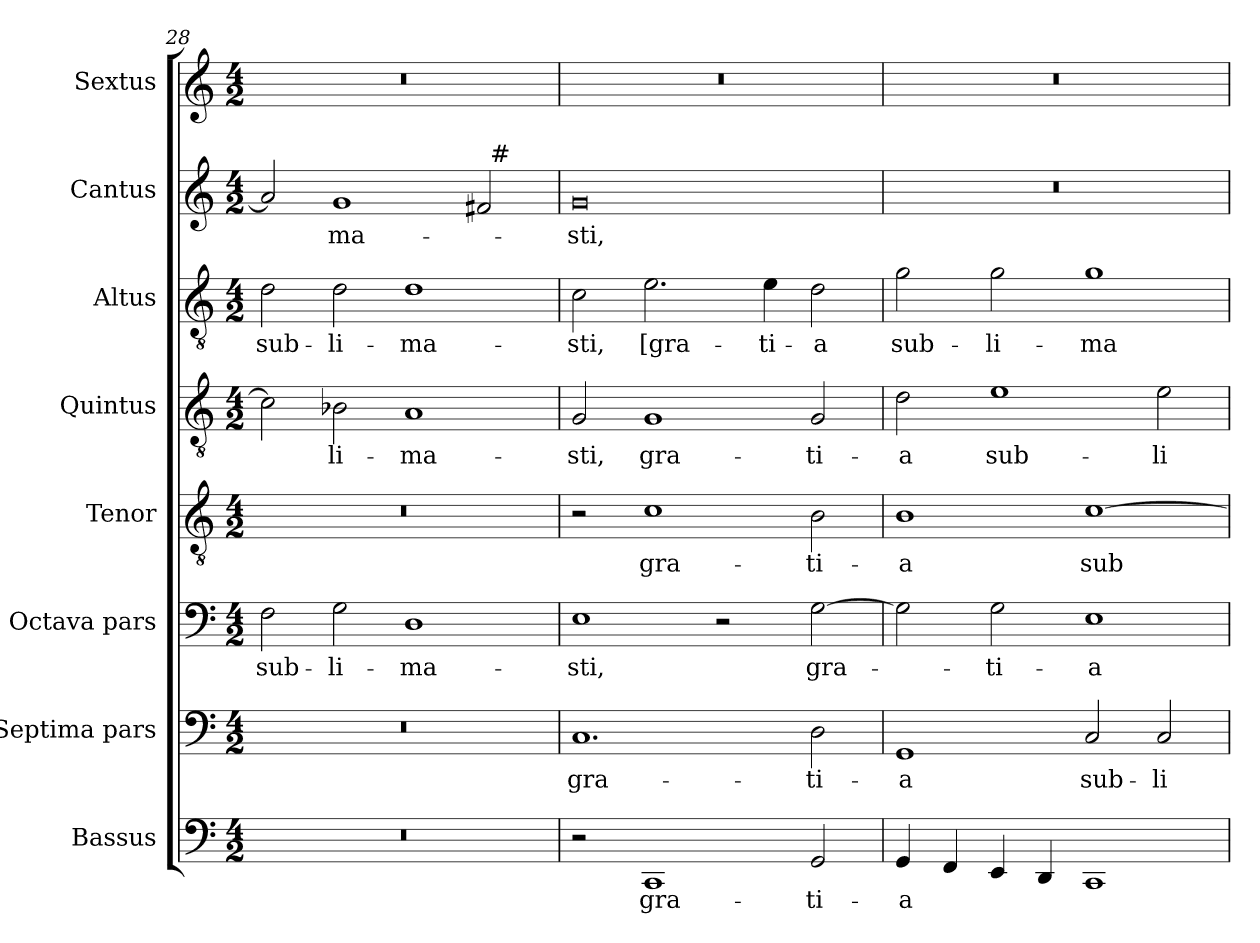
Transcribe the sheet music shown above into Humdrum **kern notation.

**kern	**text	**kern	**text	**kern	**text	**kern	**text	**kern	**text	**kern	**text	**kern	**text	**kern
*part8	*part8	*part7	*part7	*part6	*part6	*part5	*part5	*part4	*part4	*part3	*part3	*part2	*part2	*part1
*staff8	*staff8	*staff7	*staff7	*staff6	*staff6	*staff5	*staff5	*staff4	*staff4	*staff3	*staff3	*staff2	*staff2	*staff1
*I"Bassus	*	*I"Septima pars	*	*I"Octava pars	*	*I"Tenor	*	*I"Quintus	*	*I"Altus	*	*I"Cantus	*	*I"Sextus
*I'B.	*	*	*	*	*	*I'T.	*	*	*	*I'A.	*	*I'C.	*	*
*clefF4	*	*clefF4	*	*clefF4	*	*clefGv2	*	*clefGv2	*	*clefGv2	*	*clefG2	*	*clefG2
*	*	*	*	*	*	*ITrd7c12	*	*ITrd7c12	*	*ITrd7c12	*	*	*	*
*k[]	*	*k[]	*	*k[]	*	*k[]	*	*k[]	*	*k[]	*	*k[]	*	*k[]
*C:	*	*C:	*	*C:	*	*C:	*	*C:	*	*C:	*	*C:	*	*C:
*M4/2	*	*M4/2	*	*M4/2	*	*M4/2	*	*M4/2	*	*M4/2	*	*M4/2	*	*M4/2
=28	=28	=28	=28	=28	=28	=28	=28	=28	=28	=28	=28	=28	=28	=28
!LO:N:vis=1	!	!LO:N:vis=1	!	!	!LO:LY:b	!LO:N:vis=1	!	!	!	!	!LO:LY:b	!	!	!LO:N:vis=1
*	*	*	*	*	*	*	*	*	*	*	*	*^	*	*
0r	.	0r	.	2F\	sub-	0r	.	2C\]	.	2D\	sub-	2a/]	1ryy	.	0r
!	!	!	!	!	!LO:LY:b	!	!	!	!LO:LY:b	!	!LO:LY:b	!	!	!LO:LY:b	!
.	.	.	.	2G\	-li-	.	.	2BB-X\	-li-	2D\	-li-	1g	.	-ma-	.
!	!	!	!	!	!LO:LY:b	!	!	!	!LO:LY:b	!	!LO:LY:b	!	!	!	!
.	.	.	.	1D	-ma-	.	.	1AA	-ma-	1D	-ma-	.	2ryy	.	.
.	.	.	.	.	.	.	.	.	.	.	.	2f#/	32ryy	.	.
!	!	!	!	!	!	!	!	!	!	!	!	!	!LO:TX:a:t=#	!	!
.	.	.	.	.	.	.	.	.	.	.	.	.	4...ryy	.	.
=29	=29	=29	=29	=29	=29	=29	=29	=29	=29	=29	=29	=29	=29	=29	=29
!	!	!	!LO:LY:b	!	!LO:LY:b	!	!	!	!LO:LY:b	!	!LO:LY:b	!	!	!LO:LY:b	!LO:N:vis=1
*	*	*	*	*	*	*	*	*	*	*	*	*v	*v	*	*
2r	.	1.C	gra-	1E	-sti,	2r	.	2GG/	-sti,	2C\	-sti,	0g	-sti,	0r
!	!LO:LY:b	!	!	!	!	!	!LO:LY:b	!	!LO:LY:b	!	!LO:LY:b	!	!	!
1CC	gra-	.	.	.	.	1C	gra-	1GG	gra-	2.E\	[gra-	.	.	.
.	.	.	.	2r	.	.	.	.	.	.	.	.	.	.
!	!	!	!	!	!	!	!	!	!	!	!LO:LY:b	!	!	!
.	.	.	.	.	.	.	.	.	.	4E\	-ti-	.	.	.
!	!LO:LY:b	!	!LO:LY:b	!	!LO:LY:b	!	!LO:LY:b	!	!LO:LY:b	!	!LO:LY:b	!	!	!
2GG/	-ti-	2D\	-ti-	[>2G\	gra-	2BB\	-ti-	2GG/	-ti-	2D\	-a	.	.	.
=30	=30	=30	=30	=30	=30	=30	=30	=30	=30	=30	=30	=30	=30	=30
!	!LO:LY:b	!	!LO:LY:b	!	!	!	!LO:LY:b	!	!LO:LY:b	!	!LO:LY:b	!LO:N:vis=1	!	!LO:N:vis=1
4GG/	-a	1GG	-a	2G\]	.	1BB	-a	2D\	-a	2G\	sub-	0r	.	0r
4FF/	.	.	.	.	.	.	.	.	.	.	.	.	.	.
!	!	!	!	!	!LO:LY:b	!	!	!	!LO:LY:b	!	!LO:LY:b	!	!	!
4EE/	.	.	.	2G\	-ti-	.	.	1E	sub-	2G\	-li-	.	.	.
4DD/	.	.	.	.	.	.	.	.	.	.	.	.	.	.
!	!	!	!LO:LY:b	!	!LO:LY:b	!	!LO:LY:b	!	!	!	!LO:LY:b	!	!	!
1CC	.	2C/	sub-	1E	-a	[>1C	sub-	.	.	1G	-ma-	.	.	.
!	!	!	!LO:LY:b	!	!	!	!	!	!LO:LY:b	!	!	!	!	!
.	.	2C/	-li-	.	.	.	.	2E\	-li-	.	.	.	.	.
=	=	=	=	=	=	=	=	=	=	=	=	=	=	=
*-	*-	*-	*-	*-	*-	*-	*-	*-	*-	*-	*-	*-	*-	*-
